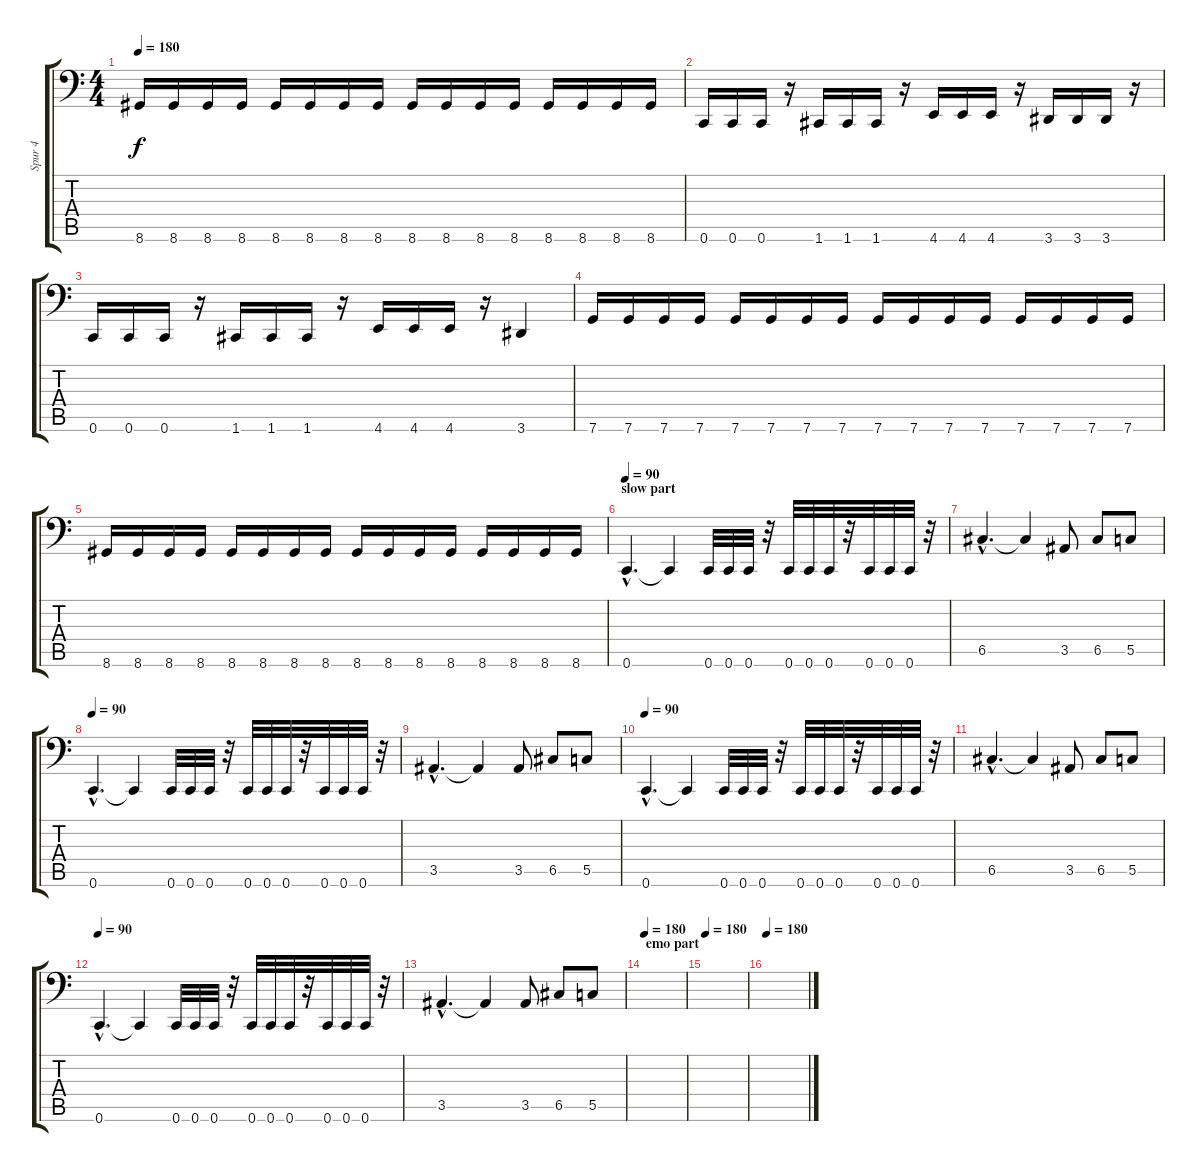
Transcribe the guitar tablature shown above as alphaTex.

\track ("Spur 4" "Spur 4") {instrument acousticbass}
\staff {score tabs}
\tuning (D3 A2 F2 C2 G1 C1) {hide}
\ts (4 4)
\tempo 180
\clef f4
\ks c
8.6.16{dy f} 8.6.16 8.6.16 8.6.16 8.6.16 8.6.16 8.6.16 8.6.16 8.6.16 8.6.16 8.6.16 8.6.16 8.6.16 8.6.16 8.6.16 8.6.16 |
0.6.16 0.6.16 0.6.16 r.16 1.6.16 1.6.16 1.6.16 r.16 4.6.16 4.6.16 4.6.16 r.16 3.6.16 3.6.16 3.6.16 r.16 |
0.6.16 0.6.16 0.6.16 r.16 1.6.16 1.6.16 1.6.16 r.16 4.6.16 4.6.16 4.6.16 r.16 3.6.4 |
7.6.16 7.6.16 7.6.16 7.6.16 7.6.16 7.6.16 7.6.16 7.6.16 7.6.16 7.6.16 7.6.16 7.6.16 7.6.16 7.6.16 7.6.16 7.6.16 |
8.6.16 8.6.16 8.6.16 8.6.16 8.6.16 8.6.16 8.6.16 8.6.16 8.6.16 8.6.16 8.6.16 8.6.16 8.6.16 8.6.16 8.6.16 8.6.16 |
\section ("" "slow part")
\tempo 90
0.6{hac}.4{d} 0.6{t}.4 0.6.32 0.6.32 0.6.32 r.32 0.6.32 0.6.32 0.6.32 r.32 0.6.32 0.6.32 0.6.32 r.32 |
6.5{hac}.4{d} 6.5{t}.4 3.5.8 6.5.8 5.5.8 |
\tempo 90
0.6{hac}.4{d} 0.6{t}.4 0.6.32 0.6.32 0.6.32 r.32 0.6.32 0.6.32 0.6.32 r.32 0.6.32 0.6.32 0.6.32 r.32 |
3.5{hac}.4{d} 3.5{t}.4 3.5.8 6.5.8 5.5.8 |
\tempo 90
0.6{hac}.4{d} 0.6{t}.4 0.6.32 0.6.32 0.6.32 r.32 0.6.32 0.6.32 0.6.32 r.32 0.6.32 0.6.32 0.6.32 r.32 |
6.5{hac}.4{d} 6.5{t}.4 3.5.8 6.5.8 5.5.8 |
\tempo 90
0.6{hac}.4{d} 0.6{t}.4 0.6.32 0.6.32 0.6.32 r.32 0.6.32 0.6.32 0.6.32 r.32 0.6.32 0.6.32 0.6.32 r.32 |
3.5{hac}.4{d} 3.5{t}.4 3.5.8 6.5.8 5.5.8 |
\section ("" "emo part")
\tempo 180
|
\tempo 180
|
\tempo 180
